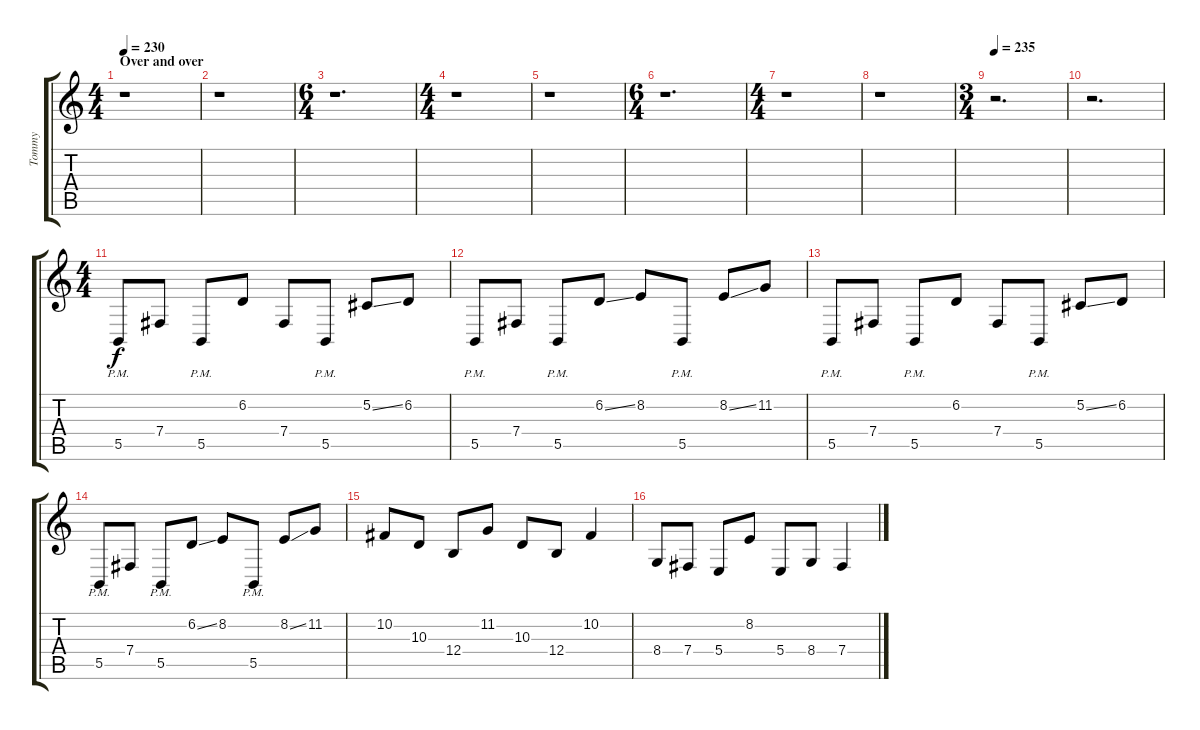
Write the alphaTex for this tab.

\track ("Tommy" "Tommy") {instrument harpsichord}
\staff {score tabs}
\tuning (Db4 Ab3 E3 B2 Gb2 B1) {hide}
\ts (4 4)
\section ("" "Over and over")
\tempo 230
\clef g2
\ks c
r.1{dy f} |
r.1 |
\ts (6 4)
r.1{d} |
\ts (4 4)
r.1 |
r.1 |
\ts (6 4)
r.1{d} |
\ts (4 4)
r.1 |
r.1 |
\ts (3 4)
\tempo 235
r.2{d} |
r.2{d} |
\ts (4 4)
\section ("" "")
5.5{pm}.8 7.4.8 5.5{pm}.8 6.2.8 7.4.8 5.5{pm}.8 5.2{ss}.8 6.2.8 |
5.5{pm}.8 7.4.8 5.5{pm}.8 6.2{ss}.8 8.2.8 5.5{pm}.8 8.2{ss}.8 11.2.8 |
5.5{pm}.8 7.4.8 5.5{pm}.8 6.2.8 7.4.8 5.5{pm}.8 5.2{ss}.8 6.2.8 |
5.5{pm}.8 7.4.8 5.5{pm}.8 6.2{ss}.8 8.2.8 5.5{pm}.8 8.2{ss}.8 11.2.8 |
10.2.8 10.3.8 12.4.8 11.2.8 10.3.8 12.4.8 10.2.4 |
8.4.8 7.4.8 5.4.8 8.2.8 5.4.8 8.4.8 7.4.4
